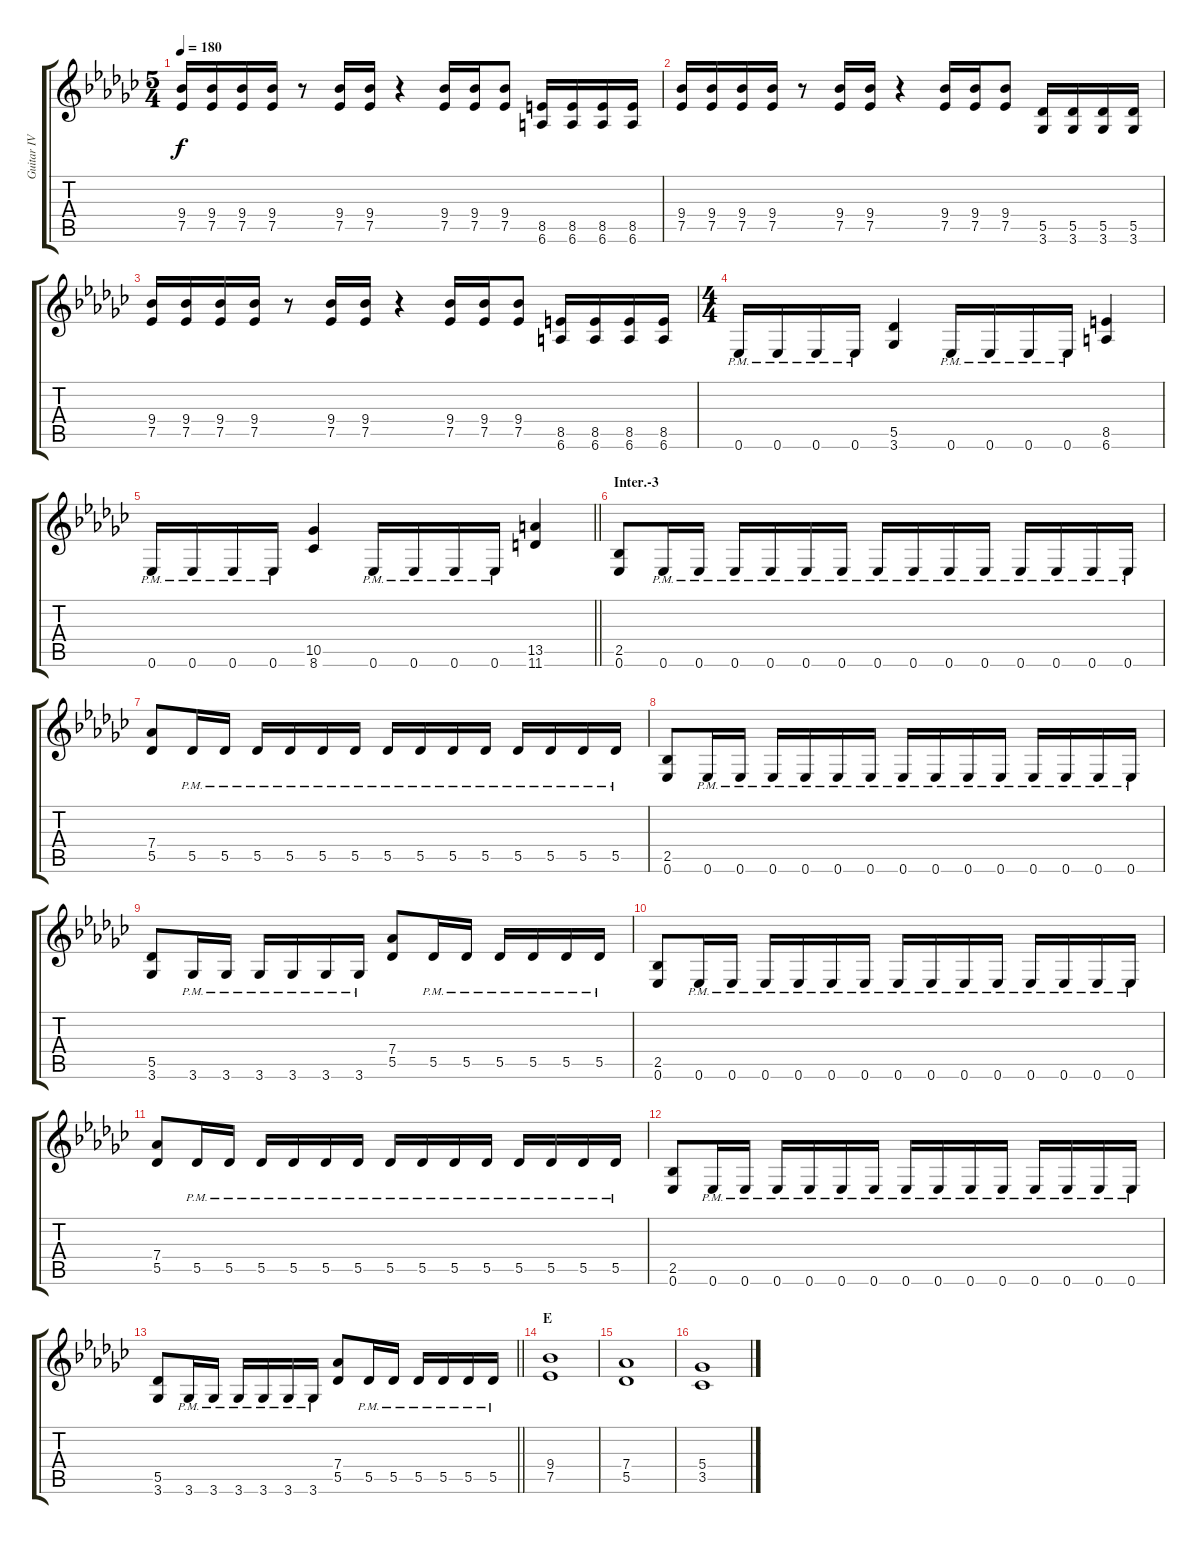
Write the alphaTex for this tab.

\track ("Guitar IV (Kawaguchi Norimi/\"Christina\")" "Guitar IV ") {instrument overdrivenguitar}
\staff {score tabs}
\tuning (Eb4 Bb3 Gb3 Db3 Ab2 Eb2) {hide}
\ts (5 4)
\tempo 180
\clef g2
\ks gb
(9.4 7.5).16{dy f} (9.4 7.5).16 (9.4 7.5).16 (9.4 7.5).16 r.8 (9.4 7.5).16 (9.4 7.5).16 r.4 (9.4 7.5).16 (9.4 7.5).16 (9.4 7.5).8 (8.5 6.6).16 (8.5 6.6).16 (8.5 6.6).16 (8.5 6.6).16 |
(9.4 7.5).16 (9.4 7.5).16 (9.4 7.5).16 (9.4 7.5).16 r.8 (9.4 7.5).16 (9.4 7.5).16 r.4 (9.4 7.5).16 (9.4 7.5).16 (9.4 7.5).8 (5.5 3.6).16 (5.5 3.6).16 (5.5 3.6).16 (5.5 3.6).16 |
(9.4 7.5).16 (9.4 7.5).16 (9.4 7.5).16 (9.4 7.5).16 r.8 (9.4 7.5).16 (9.4 7.5).16 r.4 (9.4 7.5).16 (9.4 7.5).16 (9.4 7.5).8 (8.5 6.6).16 (8.5 6.6).16 (8.5 6.6).16 (8.5 6.6).16 |
\ts (4 4)
0.6{pm}.16 0.6{pm}.16 0.6{pm}.16 0.6{pm}.16 (5.5 3.6).4 0.6{pm}.16 0.6{pm}.16 0.6{pm}.16 0.6{pm}.16 (8.5 6.6).4 |
\barLineRight lightlight
0.6{pm}.16 0.6{pm}.16 0.6{pm}.16 0.6{pm}.16 (10.5 8.6).4 0.6{pm}.16 0.6{pm}.16 0.6{pm}.16 0.6{pm}.16 (13.5 11.6).4 |
\section ("" "Inter.-3")
(2.5 0.6).8 0.6{pm}.16 0.6{pm}.16 0.6{pm}.16 0.6{pm}.16 0.6{pm}.16 0.6{pm}.16 0.6{pm}.16 0.6{pm}.16 0.6{pm}.16 0.6{pm}.16 0.6{pm}.16 0.6{pm}.16 0.6{pm}.16 0.6{pm}.16 |
(7.4 5.5).8 5.5{pm}.16 5.5{pm}.16 5.5{pm}.16 5.5{pm}.16 5.5{pm}.16 5.5{pm}.16 5.5{pm}.16 5.5{pm}.16 5.5{pm}.16 5.5{pm}.16 5.5{pm}.16 5.5{pm}.16 5.5{pm}.16 5.5{pm}.16 |
(2.5 0.6).8 0.6{pm}.16 0.6{pm}.16 0.6{pm}.16 0.6{pm}.16 0.6{pm}.16 0.6{pm}.16 0.6{pm}.16 0.6{pm}.16 0.6{pm}.16 0.6{pm}.16 0.6{pm}.16 0.6{pm}.16 0.6{pm}.16 0.6{pm}.16 |
(5.5 3.6).8 3.6{pm}.16 3.6{pm}.16 3.6{pm}.16 3.6{pm}.16 3.6{pm}.16 3.6{pm}.16 (7.4 5.5).8 5.5{pm}.16 5.5{pm}.16 5.5{pm}.16 5.5{pm}.16 5.5{pm}.16 5.5{pm}.16 |
(2.5 0.6).8 0.6{pm}.16 0.6{pm}.16 0.6{pm}.16 0.6{pm}.16 0.6{pm}.16 0.6{pm}.16 0.6{pm}.16 0.6{pm}.16 0.6{pm}.16 0.6{pm}.16 0.6{pm}.16 0.6{pm}.16 0.6{pm}.16 0.6{pm}.16 |
(7.4 5.5).8 5.5{pm}.16 5.5{pm}.16 5.5{pm}.16 5.5{pm}.16 5.5{pm}.16 5.5{pm}.16 5.5{pm}.16 5.5{pm}.16 5.5{pm}.16 5.5{pm}.16 5.5{pm}.16 5.5{pm}.16 5.5{pm}.16 5.5{pm}.16 |
(2.5 0.6).8 0.6{pm}.16 0.6{pm}.16 0.6{pm}.16 0.6{pm}.16 0.6{pm}.16 0.6{pm}.16 0.6{pm}.16 0.6{pm}.16 0.6{pm}.16 0.6{pm}.16 0.6{pm}.16 0.6{pm}.16 0.6{pm}.16 0.6{pm}.16 |
\barLineRight lightlight
(5.5 3.6).8 3.6{pm}.16 3.6{pm}.16 3.6{pm}.16 3.6{pm}.16 3.6{pm}.16 3.6{pm}.16 (7.4 5.5).8 5.5{pm}.16 5.5{pm}.16 5.5{pm}.16 5.5{pm}.16 5.5{pm}.16 5.5{pm}.16 |
\section ("" "E")
(9.4 7.5).1 |
(7.4 5.5).1 |
(5.4 3.5).1
